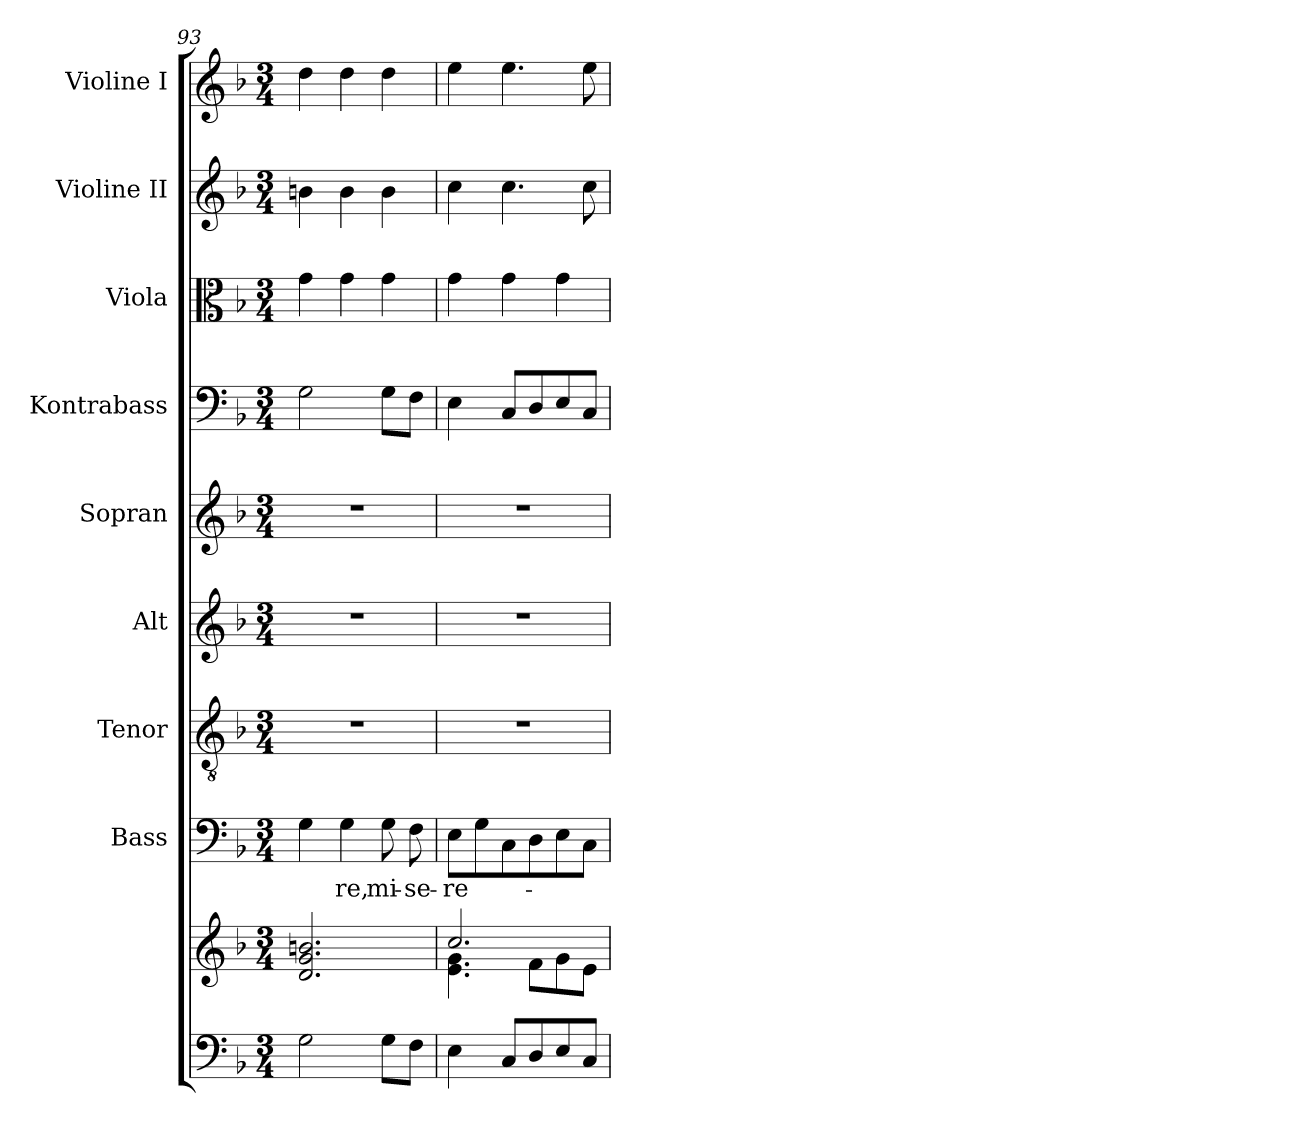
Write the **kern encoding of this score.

**kern	**kern	**kern	**text	**kern	**kern	**kern	**kern	**kern	**kern	**kern
*part9	*part9	*part8	*part8	*part7	*part6	*part5	*part4	*part3	*part2	*part1
*staff10	*staff9	*staff8	*staff8	*staff7	*staff6	*staff5	*staff4	*staff3	*staff2	*staff1
*	*	*I"Bass	*	*I"Tenor	*I"Alt	*I"Sopran	*I"Kontrabass	*I"Viola	*I"Violine II	*I"Violine I
*	*	*I'B.	*	*I'T.	*I'A.	*I'S.	*I'Kb.	*I'Vla.	*I'Vl. II	*I'Vl. I
*clefF4	*clefG2	*clefF4	*	*clefGv2	*clefG2	*clefG2	*clefF4	*clefC3	*clefG2	*clefG2
*	*	*	*	*	*	*	*ITrd7c12	*	*	*
*k[b-]	*k[b-]	*k[b-]	*	*k[b-]	*k[b-]	*k[b-]	*k[b-]	*k[b-]	*k[b-]	*k[b-]
*F:	*F:	*F:	*	*F:	*F:	*F:	*F:	*F:	*F:	*F:
*M3/4	*M3/4	*M3/4	*	*M3/4	*M3/4	*M3/4	*M3/4	*M3/4	*M3/4	*M3/4
=93	=93	=93	=93	=93	=93	=93	=93	=93	=93	=93
2G\	2.d/ 2.g/ 2.bn/	4G\	.	2.r	2.r	2.r	2GG\	4g\	4bn\	4dd\
!	!	!	!LO:LY:b	!	!	!	!	!	!	!
.	.	4G\	-re,	.	.	.	.	4g\	4b\	4dd\
!	!	!	!LO:LY:b	!	!	!	!	!	!	!
8G\L	.	8G\	mi-	.	.	.	8GG\L	4g\	4b\	4dd\
!	!	!	!LO:LY:b	!	!	!	!	!	!	!
8F\J	.	8F\	-se-	.	.	.	8FF\J	.	.	.
=94	=94	=94	=94	=94	=94	=94	=94	=94	=94	=94
*	*^	*	*	*	*	*	*	*	*	*
!	!	!	!	!LO:LY:b	!	!	!	!	!	!	!
4E\	2.cc/	4.e\ 4.g\	8E\L	-re-	2.r	2.r	2.r	4EE\	4g\	4cc\	4ee\
.	.	.	8G\	.	.	.	.	.	.	.	.
8C/L	.	.	8C\	.	.	.	.	8CC/L	4g\	4.cc\	4.ee\
8D/	.	8f\L	8D\	.	.	.	.	8DD/	.	.	.
8E/	.	8g\	8E\	.	.	.	.	8EE/	4g\	.	.
8C/J	.	8e\J	8C\J	.	.	.	.	8CC/J	.	8cc\	8ee\
*	*v	*v	*	*	*	*	*	*	*	*	*
=	=	=	=	=	=	=	=	=	=	=
*-	*-	*-	*-	*-	*-	*-	*-	*-	*-	*-
